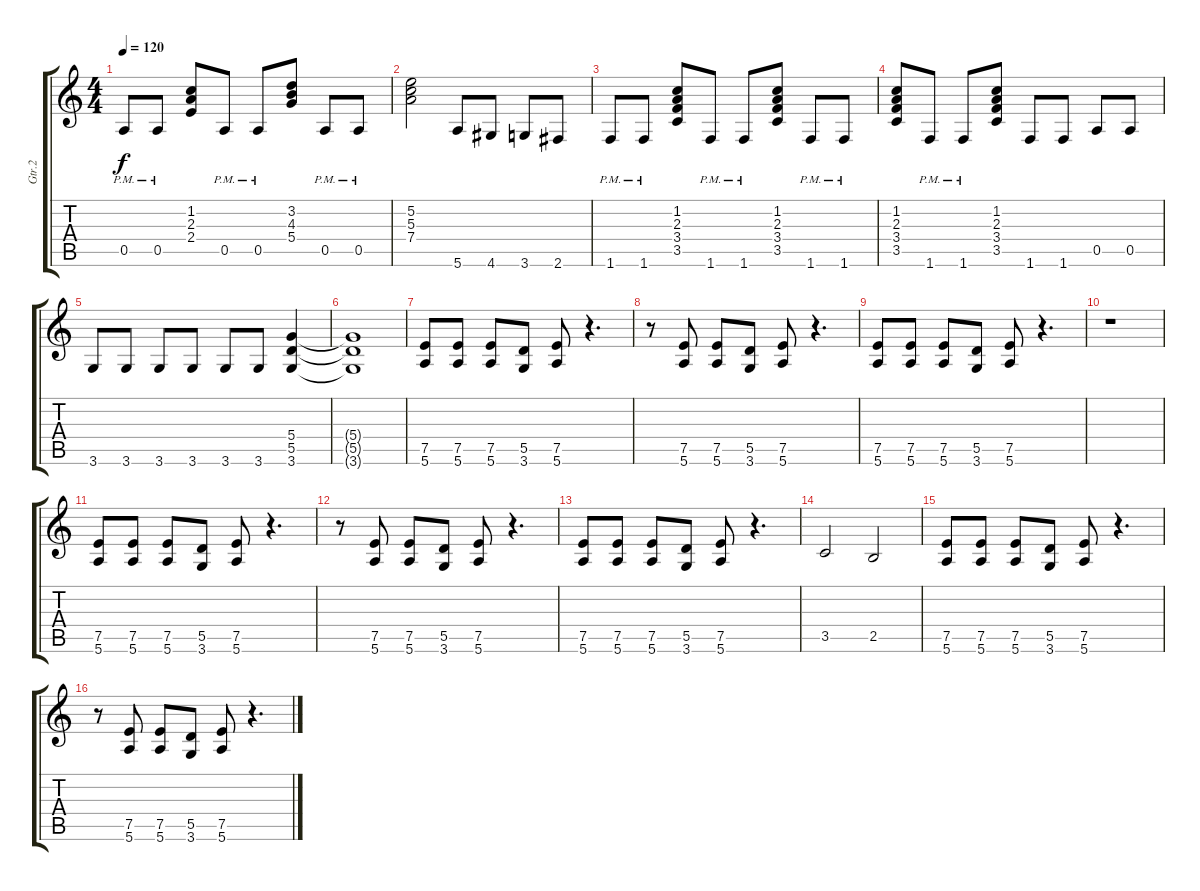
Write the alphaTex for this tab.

\track ("Gtr.2" "Gtr.2") {instrument overdrivenguitar}
\staff {score tabs}
\tuning (E4 B3 G3 D3 A2 E2) {hide}
\ts (4 4)
\tempo 120
\clef g2
\ks c
0.5{pm}.8{dy f} 0.5{pm}.8 (1.2 2.3 2.4).8 0.5{pm}.8 0.5{pm}.8 (3.2 4.3 5.4).8 0.5{pm}.8 0.5{pm}.8 |
(5.2 5.3 7.4).2 5.6.8 4.6.8 3.6.8 2.6.8 |
1.6{pm}.8 1.6{pm}.8 (1.2 2.3 3.4 3.5).8 1.6{pm}.8 1.6{pm}.8 (1.2 2.3 3.4 3.5).8 1.6{pm}.8 1.6{pm}.8 |
(1.2 2.3 3.4 3.5).8 1.6{pm}.8 1.6{pm}.8 (1.2 2.3 3.4 3.5).8 1.6.8 1.6.8 0.5.8 0.5.8 |
3.6.8 3.6.8 3.6.8 3.6.8 3.6.8 3.6.8 (5.4 5.5 3.6).4 |
(5.4{t} 5.5{t} 3.6{t}).1 |
(7.5 5.6).8 (7.5 5.6).8 (7.5 5.6).8 (5.5 3.6).8 (7.5 5.6).8 r.4{d} |
r.8 (7.5 5.6).8 (7.5 5.6).8 (5.5 3.6).8 (7.5 5.6).8 r.4{d} |
(7.5 5.6).8 (7.5 5.6).8 (7.5 5.6).8 (5.5 3.6).8 (7.5 5.6).8 r.4{d} |
r.1 |
(7.5 5.6).8 (7.5 5.6).8 (7.5 5.6).8 (5.5 3.6).8 (7.5 5.6).8 r.4{d} |
r.8 (7.5 5.6).8 (7.5 5.6).8 (5.5 3.6).8 (7.5 5.6).8 r.4{d} |
(7.5 5.6).8 (7.5 5.6).8 (7.5 5.6).8 (5.5 3.6).8 (7.5 5.6).8 r.4{d} |
3.5.2 2.5.2 |
(7.5 5.6).8 (7.5 5.6).8 (7.5 5.6).8 (5.5 3.6).8 (7.5 5.6).8 r.4{d} |
r.8 (7.5 5.6).8 (7.5 5.6).8 (5.5 3.6).8 (7.5 5.6).8 r.4{d}
